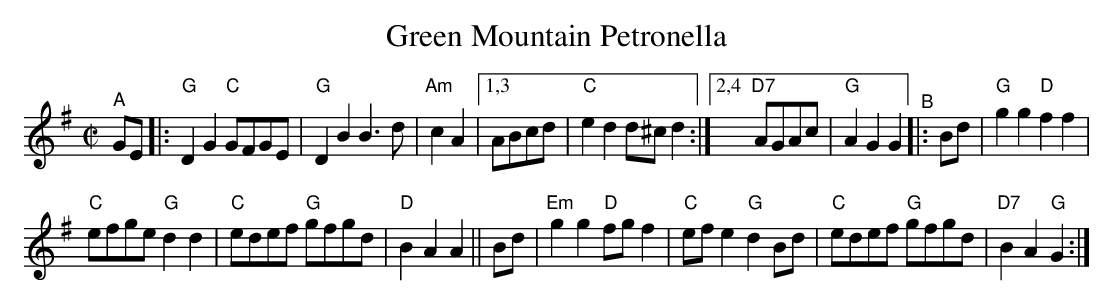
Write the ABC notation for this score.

X:1
T: Green Mountain Petronella
M: C|
L: 1/8
K: G
"^A"GE |:\
"G"D2G2 "C"GFGE | "G"D2B2 B3d | "Am"c2A2 |\
[1,3 ABcd | "C"e2d2 d^cd2 :|\
[2,4 "D7"AGAc | "G"A2G2 G2 \
"^B"|: Bd | "G"g2g2 "D"f2f2 |
"C"efge "G"d2d2 | "C"edef "G"gfgd | "D"B2A2 A2 ||\
Bd |"Em"g2g2 "D"fgf2 | "C"efe2 "G"d2Bd |\
"C"edef "G"gfgd |"D7"B2A2 "G"G2 :|
